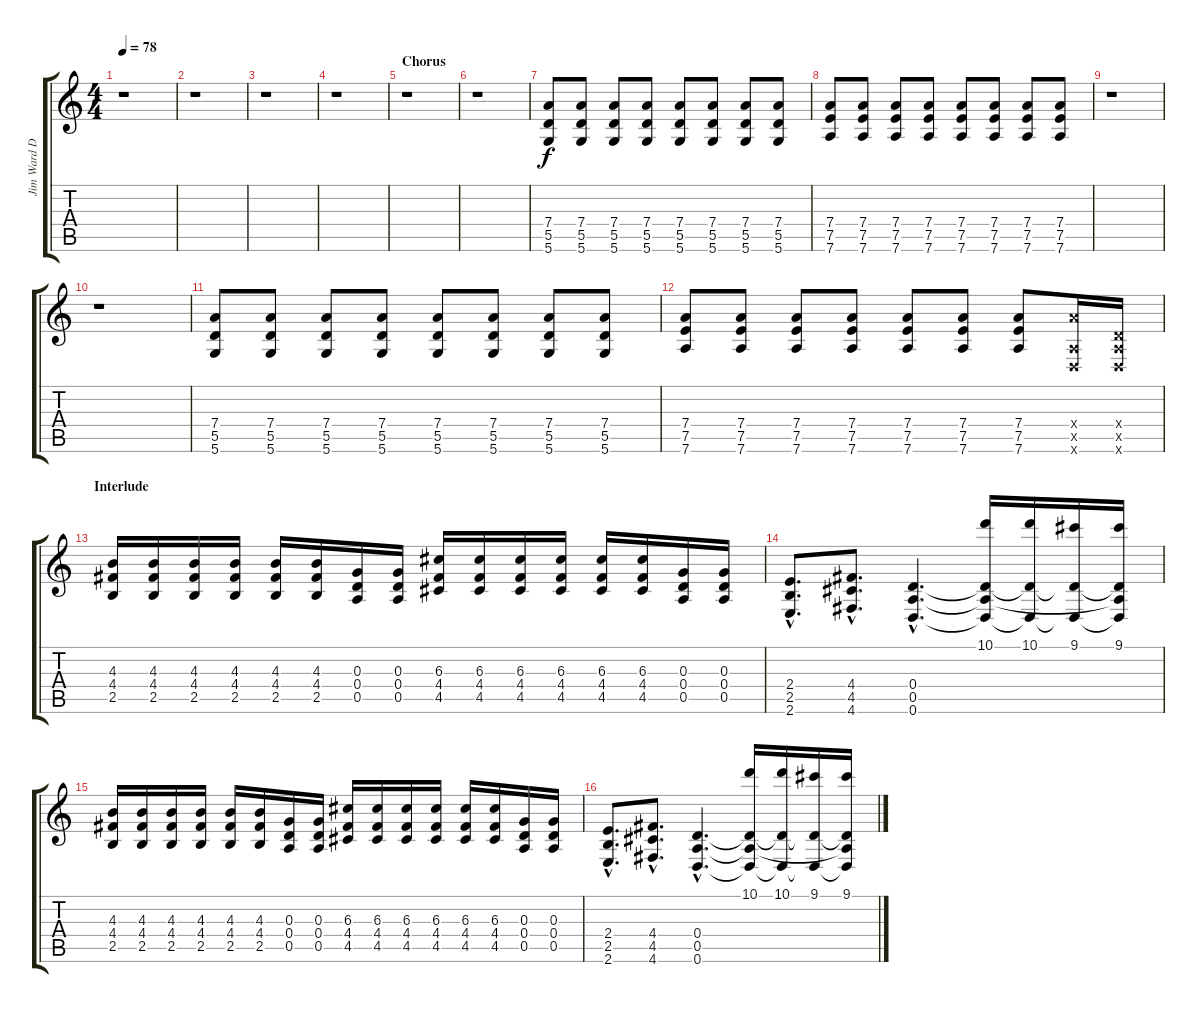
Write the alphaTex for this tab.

\track ("Jim Ward Dirty" "Jim Ward D") {instrument distortionguitar}
\staff {score tabs}
\tuning (E4 B3 G3 D3 A2 D2) {hide}
\ts (4 4)
\tempo 78
\clef g2
\ks c
r.1{dy f} |
r.1 |
r.1 |
r.1 |
\section ("" "Chorus")
r.1 |
r.1 |
(7.4 5.5 5.6).8 (7.4 5.5 5.6).8 (7.4 5.5 5.6).8 (7.4 5.5 5.6).8 (7.4 5.5 5.6).8 (7.4 5.5 5.6).8 (7.4 5.5 5.6).8 (7.4 5.5 5.6).8 |
(7.4 7.5 7.6).8 (7.4 7.5 7.6).8 (7.4 7.5 7.6).8 (7.4 7.5 7.6).8 (7.4 7.5 7.6).8 (7.4 7.5 7.6).8 (7.4 7.5 7.6).8 (7.4 7.5 7.6).8 |
r.1 |
r.1 |
(7.4 5.5 5.6).8 (7.4 5.5 5.6).8 (7.4 5.5 5.6).8 (7.4 5.5 5.6).8 (7.4 5.5 5.6).8 (7.4 5.5 5.6).8 (7.4 5.5 5.6).8 (7.4 5.5 5.6).8 |
(7.4 7.5 7.6).8 (7.4 7.5 7.6).8 (7.4 7.5 7.6).8 (7.4 7.5 7.6).8 (7.4 7.5 7.6).8 (7.4 7.5 7.6).8 (7.4 7.5 7.6).8 (7.4{x} 0.5{x} 0.6{x}).16 (0.4{x} 0.5{x} 0.6{x}).16 |
\section ("" "Interlude")
(4.3 4.4 2.5).16 (4.3 4.4 2.5).16 (4.3 4.4 2.5).16 (4.3 4.4 2.5).16 (4.3 4.4 2.5).16 (4.3 4.4 2.5).16 (0.3 0.4 0.5).16 (0.3 0.4 0.5).16 (6.3 4.4 4.5).16 (6.3 4.4 4.5).16 (6.3 4.4 4.5).16 (6.3 4.4 4.5).16 (6.3 4.4 4.5).16 (6.3 4.4 4.5).16 (0.3 0.4 0.5).16 (0.3 0.4 0.5).16 |
(2.4{hac} 2.5{hac} 2.6{hac}).8{d} (4.4{hac} 4.5{hac} 4.6{hac}).8{d} (0.4{hac} 0.5{hac} 0.6{hac}).4{d} (10.1 0.4{t} 0.5{t} 0.6{t}).16 (10.1 0.4{t} 0.6{t}).16 (9.1 0.4{t} 0.6{t}).16 (9.1 0.4{t} 0.5{t} 0.6{t}).16 |
(4.3 4.4 2.5).16 (4.3 4.4 2.5).16 (4.3 4.4 2.5).16 (4.3 4.4 2.5).16 (4.3 4.4 2.5).16 (4.3 4.4 2.5).16 (0.3 0.4 0.5).16 (0.3 0.4 0.5).16 (6.3 4.4 4.5).16 (6.3 4.4 4.5).16 (6.3 4.4 4.5).16 (6.3 4.4 4.5).16 (6.3 4.4 4.5).16 (6.3 4.4 4.5).16 (0.3 0.4 0.5).16 (0.3 0.4 0.5).16 |
(2.4{hac} 2.5{hac} 2.6{hac}).8{d} (4.4{hac} 4.5{hac} 4.6{hac}).8{d} (0.4{hac} 0.5{hac} 0.6{hac}).4{d} (10.1 0.4{t} 0.5{t} 0.6{t}).16 (10.1 0.4{t} 0.6{t}).16 (9.1 0.4{t} 0.6{t}).16 (9.1 0.4{t} 0.5{t} 0.6{t}).16
